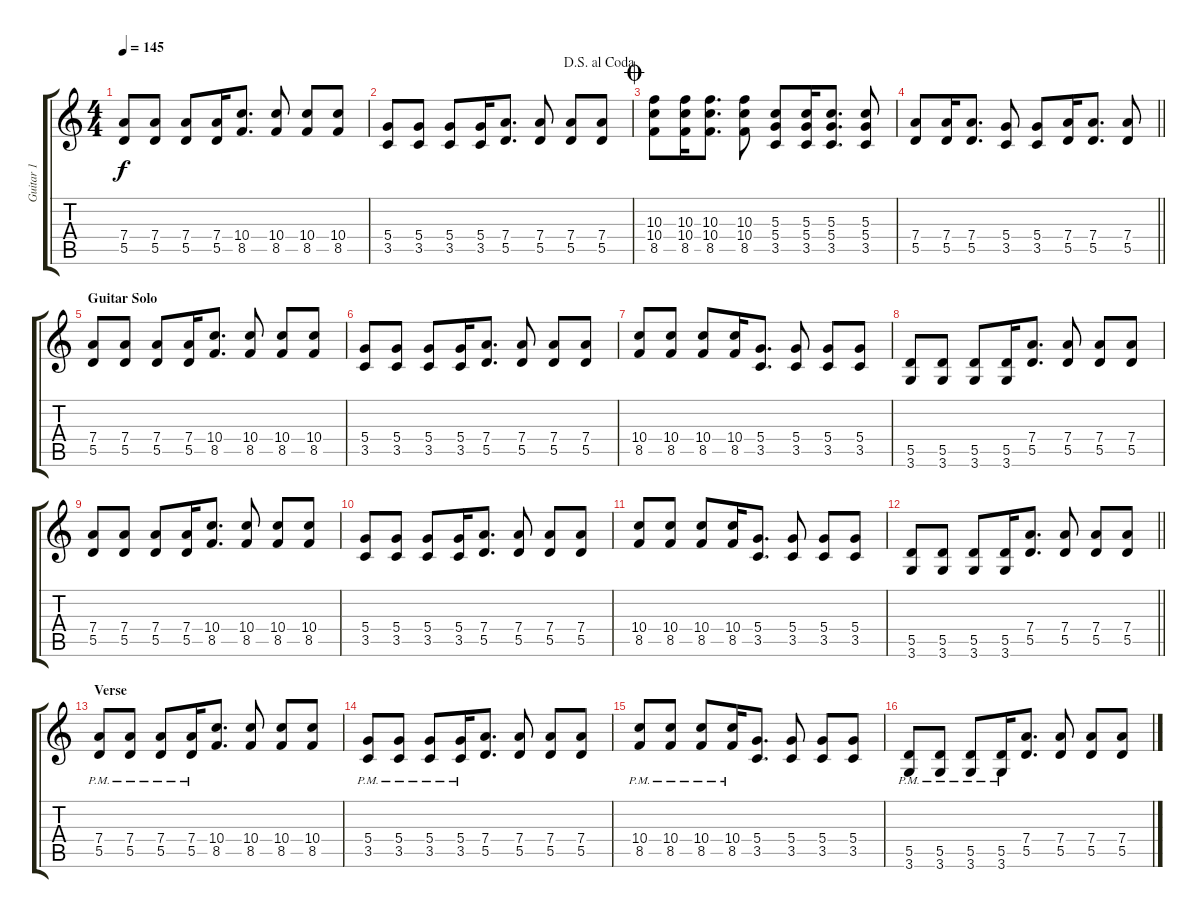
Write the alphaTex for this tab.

\track ("Guitar 1" "Guitar 1") {instrument overdrivenguitar}
\staff {score tabs}
\tuning (E4 B3 G3 D3 A2 E2) {hide}
\ts (4 4)
\tempo 145
\clef g2
\ks c
(7.4 5.5).8{dy f} (7.4 5.5).8 (7.4 5.5).8 (7.4 5.5).16 (10.4 8.5).8{d} (10.4 8.5).8 (10.4 8.5).8 (10.4 8.5).8 |
\jump dalsegnoalcoda
(5.4 3.5).8 (5.4 3.5).8 (5.4 3.5).8 (5.4 3.5).16 (7.4 5.5).8{d} (7.4 5.5).8 (7.4 5.5).8 (7.4 5.5).8 |
\jump coda
(10.3 10.4 8.5).8 (10.3 10.4 8.5).16 (10.3 10.4 8.5).8{d} (10.3 10.4 8.5).8 (5.3 5.4 3.5).8 (5.3 5.4 3.5).16 (5.3 5.4 3.5).8{d} (5.3 5.4 3.5).8 |
\barLineRight lightlight
(7.4 5.5).8 (7.4 5.5).16 (7.4 5.5).8{d} (5.4 3.5).8 (5.4 3.5).8 (7.4 5.5).16 (7.4 5.5).8{d} (7.4 5.5).8 |
\section ("" "Guitar Solo")
(7.4 5.5).8 (7.4 5.5).8 (7.4 5.5).8 (7.4 5.5).16 (10.4 8.5).8{d} (10.4 8.5).8 (10.4 8.5).8 (10.4 8.5).8 |
(5.4 3.5).8 (5.4 3.5).8 (5.4 3.5).8 (5.4 3.5).16 (7.4 5.5).8{d} (7.4 5.5).8 (7.4 5.5).8 (7.4 5.5).8 |
(10.4 8.5).8 (10.4 8.5).8 (10.4 8.5).8 (10.4 8.5).16 (5.4 3.5).8{d} (5.4 3.5).8 (5.4 3.5).8 (5.4 3.5).8 |
(5.5 3.6).8 (5.5 3.6).8 (5.5 3.6).8 (5.5 3.6).16 (7.4 5.5).8{d} (7.4 5.5).8 (7.4 5.5).8 (7.4 5.5).8 |
(7.4 5.5).8 (7.4 5.5).8 (7.4 5.5).8 (7.4 5.5).16 (10.4 8.5).8{d} (10.4 8.5).8 (10.4 8.5).8 (10.4 8.5).8 |
(5.4 3.5).8 (5.4 3.5).8 (5.4 3.5).8 (5.4 3.5).16 (7.4 5.5).8{d} (7.4 5.5).8 (7.4 5.5).8 (7.4 5.5).8 |
(10.4 8.5).8 (10.4 8.5).8 (10.4 8.5).8 (10.4 8.5).16 (5.4 3.5).8{d} (5.4 3.5).8 (5.4 3.5).8 (5.4 3.5).8 |
\barLineRight lightlight
(5.5 3.6).8 (5.5 3.6).8 (5.5 3.6).8 (5.5 3.6).16 (7.4 5.5).8{d} (7.4 5.5).8 (7.4 5.5).8 (7.4 5.5).8 |
\section ("" "Verse")
(7.4{pm} 5.5{pm}).8 (7.4{pm} 5.5{pm}).8 (7.4{pm} 5.5{pm}).8 (7.4{pm} 5.5{pm}).16 (10.4 8.5).8{d} (10.4 8.5).8 (10.4 8.5).8 (10.4 8.5).8 |
(5.4{pm} 3.5{pm}).8 (5.4{pm} 3.5{pm}).8 (5.4{pm} 3.5{pm}).8 (5.4{pm} 3.5{pm}).16 (7.4 5.5).8{d} (7.4 5.5).8 (7.4 5.5).8 (7.4 5.5).8 |
(10.4{pm} 8.5{pm}).8 (10.4{pm} 8.5{pm}).8 (10.4{pm} 8.5{pm}).8 (10.4{pm} 8.5{pm}).16 (5.4 3.5).8{d} (5.4 3.5).8 (5.4 3.5).8 (5.4 3.5).8 |
(5.5{pm} 3.6{pm}).8 (5.5{pm} 3.6{pm}).8 (5.5{pm} 3.6{pm}).8 (5.5{pm} 3.6{pm}).16 (7.4 5.5).8{d} (7.4 5.5).8 (7.4 5.5).8 (7.4 5.5).8
